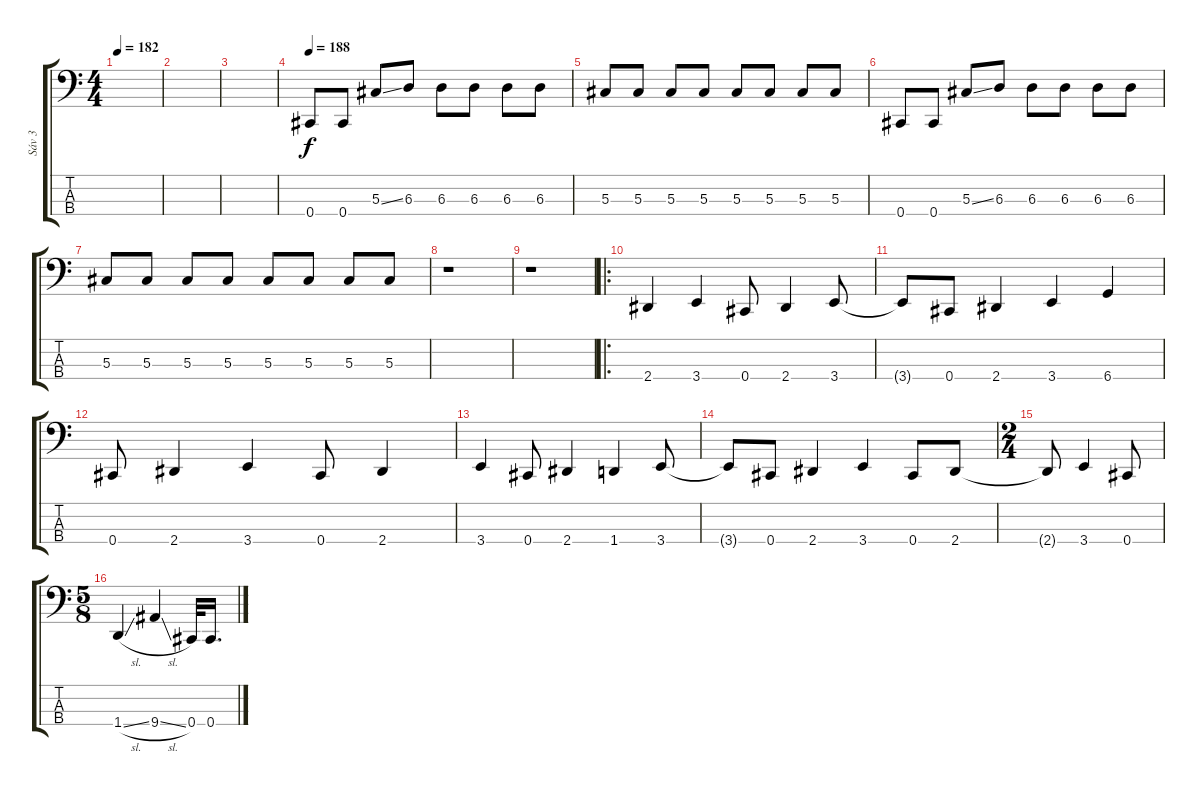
\track ("Sáv 3" "Sáv 3") {instrument electricbasspick}
\staff {score tabs}
\tuning (Gb2 Db2 Ab1 Db1) {hide}
\ts (4 4)
\tempo 182
\clef f4
\ks c
|
|
|
\tempo 188
0.4.8 0.4.8 5.3{ss}.8 6.3.8 6.3.8 6.3.8 6.3.8 6.3.8 |
5.3.8 5.3.8 5.3.8 5.3.8 5.3.8 5.3.8 5.3.8 5.3.8 |
0.4.8 0.4.8 5.3{ss}.8 6.3.8 6.3.8 6.3.8 6.3.8 6.3.8 |
5.3.8 5.3.8 5.3.8 5.3.8 5.3.8 5.3.8 5.3.8 5.3.8 |
r.1 |
r.1 |
\ro
2.4.4 3.4.4 0.4.8 2.4.4 3.4.8 |
3.4{t}.8 0.4.8 2.4.4 3.4.4 6.4.4 |
0.4.8 2.4.4 3.4.4 0.4.8 2.4.4 |
3.4.4 0.4.8 2.4.4 1.4.4 3.4.8 |
3.4{t}.8 0.4.8 2.4.4 3.4.4 0.4.8 2.4.8 |
\ts (2 4)
2.4{t}.8 3.4.4 0.4.8 |
\ts (5 8)
1.4{sl}.4 9.4{sl}.4 0.4.32 0.4.16{d}
